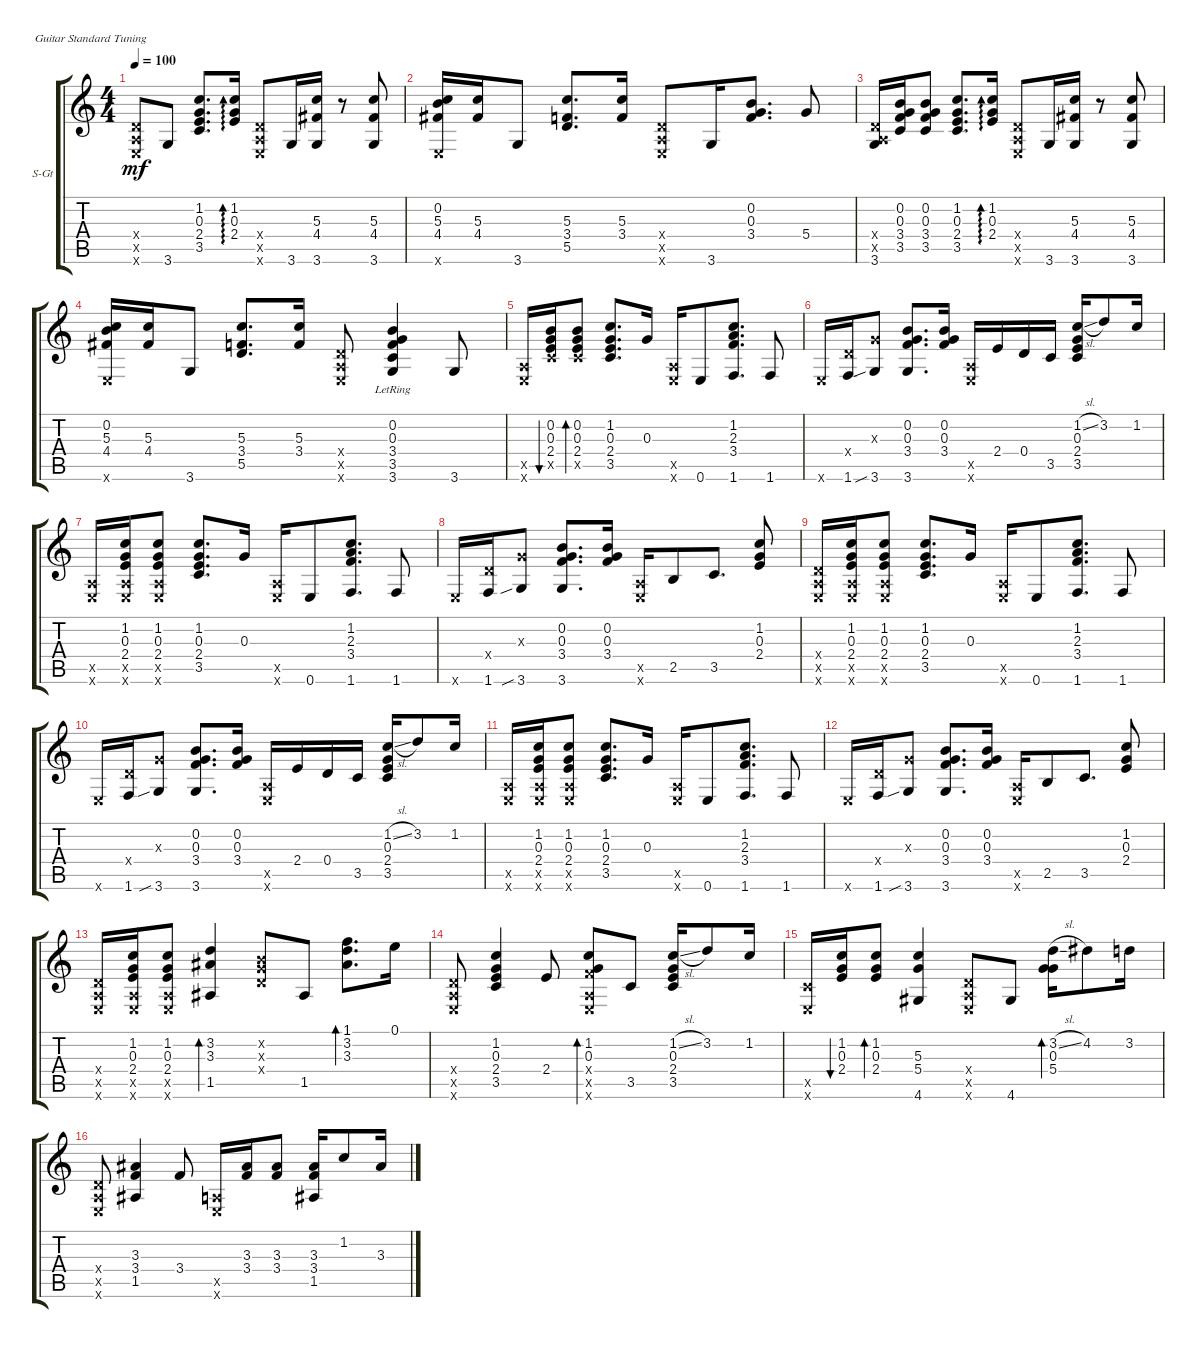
\defaultSystemsLayout 4
\bracketExtendMode groupsimilarinstruments
\firstSystemTrackNameOrientation horizontal
\otherSystemsTrackNameOrientation horizontal
\track ("Steel Guitar" "S-Gt") {instrument acousticguitarsteel}
\staff {score tabs}
\tuning (E4 B3 G3 D3 A2 E2)
\ts (4 4)
\tempo 100
\clef g2
\ks c
(0.4{x} 0.5{x} 0.6{x}).8{dy mf instrument acousticguitarsteel} 3.6.8 (0.3 1.2 2.4 3.5).8{d} (1.2 0.3 2.4).16{ad 0} (0.4{x} 0.5{x} 0.6{x}).8 3.6.16 (4.4 5.3 3.6).16 r.8 (5.3 4.4 3.6).8 |
(0.6{x} 4.4 5.3 0.2).16 (4.4 5.3).16 3.6.8 (5.5 3.4 5.3).8{d} (3.4 5.3).16 (0.4{x} 0.5{x} 0.6{x}).8 3.6.16 (3.4 0.3 0.2).8{d} 5.4.8 |
(3.6 0.5{x} 0.4{x}).16 (3.5 3.4 0.3 0.2).16 (3.5 3.4 0.3 0.2).8 (0.3 1.2 2.4 3.5).8{d} (1.2 0.3 2.4).16{ad 0} (0.4{x} 0.5{x} 0.6{x}).8 3.6.16 (4.4 5.3 3.6).16 r.8 (5.3 4.4 3.6).8 |
(0.6{x} 4.4 5.3 0.2).16 (4.4 5.3).16 3.6.8 (5.5 3.4 5.3).8{d} (3.4 5.3).16 (0.4{x} 0.5{x} 0.6{x}).8 (3.6 3.5{lr} 3.4 0.3 0.2).4 3.6.8 |
(0.6{x} 0.5{x}).16 (3.5{x} 2.4 0.3 0.2).16{bu 40} (3.5{x} 2.4 0.3 0.2).8{bd 43} (3.5 2.4 0.3 1.2).8{d} 0.3.16 (0.6{x} 0.5{x}).16 0.6.8 (1.6 3.4 2.3 1.2).8{d} 1.6.8 |
0.6{x}.16 (1.6 0.4{x}).16 (3.6{sib} 0.3{x}).8 (3.6 3.4 0.3 0.2).8{d} (0.2 0.3 3.4).16 (0.5{x} 0.6{x}).16 2.4.16 0.4.16 3.5.16 (3.5 2.4 0.3 1.2{sl}).16 3.2.8 1.2.16 |
(0.5{x} 0.6{x}).16 (1.2 0.3 2.4 0.5{x} 0.6{x}).16 (0.6{x} 0.5{x} 2.4 0.3 1.2).8 (3.5 2.4 0.3 1.2).8{d} 0.3.16 (0.6{x} 0.5{x}).16 0.6.8 (1.6 3.4 2.3 1.2).8{d} 1.6.8 |
0.6{x}.16 (1.6 0.4{x}).16 (3.6{sib} 0.3{x}).8 (3.6 3.4 0.3 0.2).8{d} (0.2 0.3 3.4).16 (0.5{x} 0.6{x}).16 2.5.8 3.5.8{d} (2.4 0.3 1.2).8 |
(0.5{x} 0.6{x} 0.4{x}).16 (0.5{x} 0.6{x} 2.4 0.3 1.2).16 (1.2 0.3 2.4 0.5{x} 0.6{x}).8 (3.5 2.4 0.3 1.2).8{d} 0.3.16 (0.6{x} 0.5{x}).16 0.6.8 (1.6 3.4 2.3 1.2).8{d} 1.6.8 |
0.6{x}.16 (1.6 0.4{x}).16 (3.6{sib} 0.3{x}).8 (3.6 3.4 0.3 0.2).8{d} (0.2 0.3 3.4).16 (0.5{x} 0.6{x}).16 2.4.16 0.4.16 3.5.16 (3.5 2.4 0.3 1.2{sl}).16 3.2.8 1.2.16 |
(0.5{x} 0.6{x}).16 (1.2 0.3 2.4 0.5{x} 0.6{x}).16 (0.6{x} 0.5{x} 2.4 0.3 1.2).8 (3.5 2.4 0.3 1.2).8{d} 0.3.16 (0.6{x} 0.5{x}).16 0.6.8 (1.6 3.4 2.3 1.2).8{d} 1.6.8 |
0.6{x}.16 (1.6 0.4{x}).16 (3.6{sib} 0.3{x}).8 (3.6 3.4 0.3 0.2).8{d} (0.2 0.3 3.4).16 (0.5{x} 0.6{x}).16 2.5.8 3.5.8{d} (2.4 0.3 1.2).8 |
(0.5{x} 0.6{x} 0.4{x}).16 (0.5{x} 0.6{x} 2.4 0.3 1.2).16 (1.2 0.3 2.4 0.5{x} 0.6{x}).8 (1.5 3.2 3.3).4{bd 120} (0.2{x} 0.3{x} 0.4{x}).8 1.5.8 (1.1 3.2 3.3).8{d bd 119} 0.1.16 |
(0.4{x} 0.5{x} 0.6{x}).8 (2.4 0.3 1.2 3.5).4 2.4.8 (3.4{x} 0.3 1.2 0.5{x} 0.6{x}).8{bd 30} 3.5.8 (3.5 2.4 0.3 1.2{sl}).16 3.2.8 1.2.16 |
(0.6{x} 3.5{x}).16 (1.2 0.3 2.4).16{bu 41} (2.4 0.3 1.2).8{bd 41} (4.6 5.3 5.4).4 (0.4{x} 0.5{x} 0.6{x}).8 4.6.8 (5.4 3.2{sl} 0.3).16{bd 70} 4.2.8 3.2.16 |
(0.5{x} 0.6{x} 0.4{x}).8 (1.5 3.4 3.3).4 3.4.8 (0.5{x} 0.6{x}).16 (3.4 3.3).16 (3.4 3.3).8 (1.5 3.4 3.3).16 1.2.8 3.3.16
